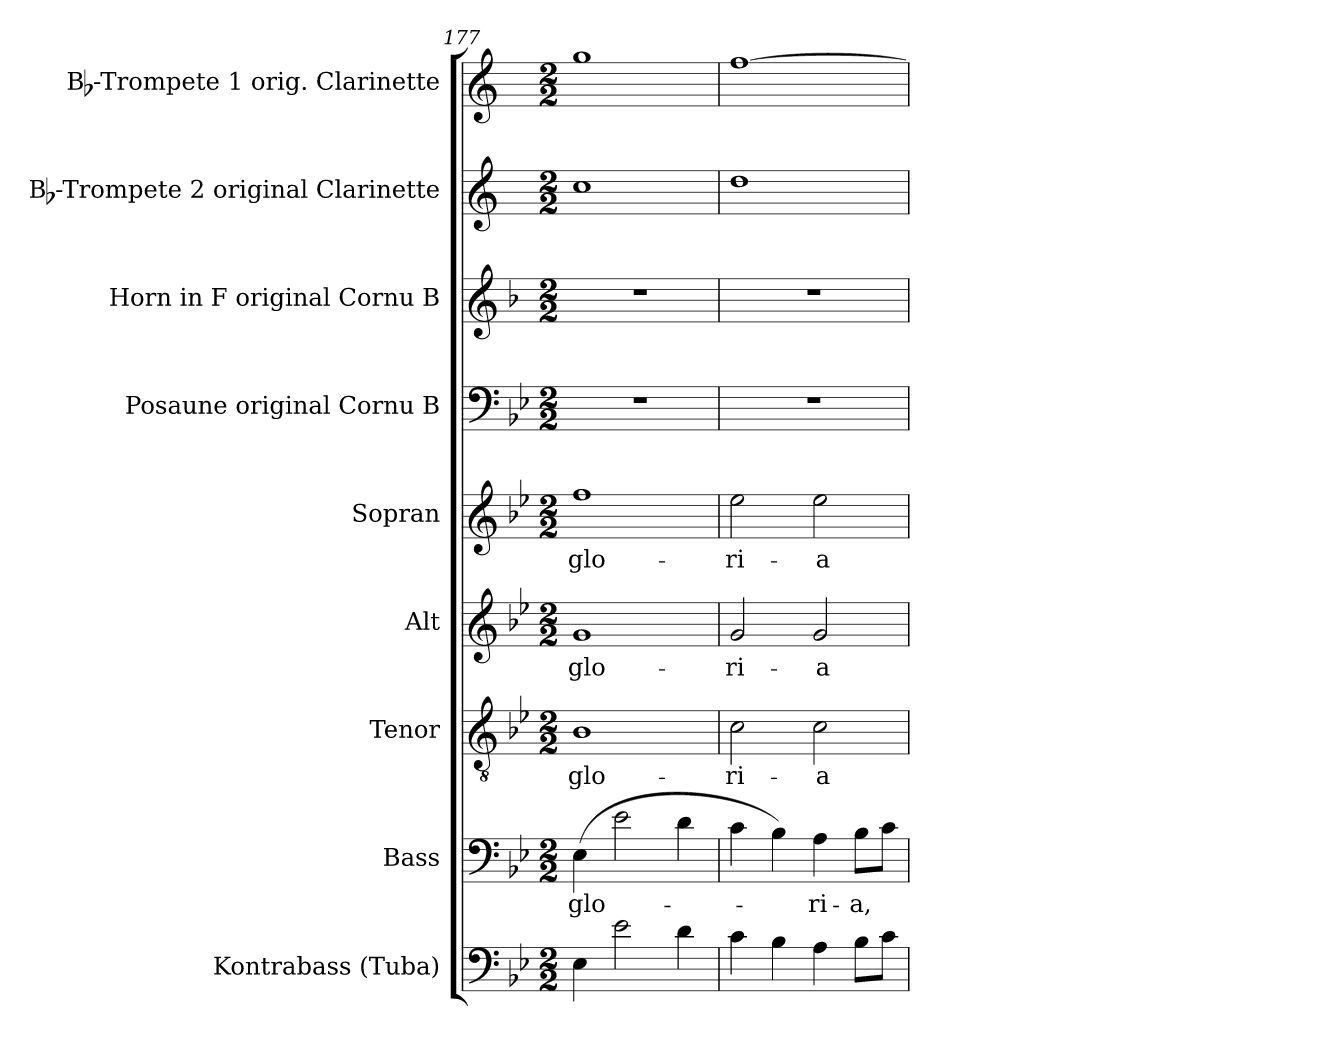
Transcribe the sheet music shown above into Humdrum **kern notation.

**kern	**kern	**text	**kern	**text	**kern	**text	**kern	**text	**kern	**kern	**kern	**kern
*part9	*part8	*part8	*part7	*part7	*part6	*part6	*part5	*part5	*part4	*part3	*part2	*part1
*staff9	*staff8	*staff8	*staff7	*staff7	*staff6	*staff6	*staff5	*staff5	*staff4	*staff3	*staff2	*staff1
*I"Kontrabass (Tuba)	*I"Bass	*	*I"Tenor	*	*I"Alt	*	*I"Sopran	*	*I"Posaune original Cornu B	*I"Horn in F original Cornu B	*I"Bb-Trompete 2 original Clarinette	*I"Bb-Trompete 1 orig. Clarinette
*I'Kb.	*I'B.	*	*I'T.	*	*I'A.	*	*I'S.	*	*I'Pos.	*I'Hrn.	*I'Bb Trp. 2	*I'Bb Trp. 1
*clefF4	*clefF4	*	*clefGv2	*	*clefG2	*	*clefG2	*	*clefF4	*clefG2	*clefG2	*clefG2
*ITrd7c12	*	*	*	*	*	*	*	*	*	*ITrd4c7	*ITrd1c2	*ITrd1c2
*k[b-e-]	*k[b-e-]	*	*k[b-e-]	*	*k[b-e-]	*	*k[b-e-]	*	*k[b-e-]	*k[b-e-]	*k[b-e-]	*k[b-e-]
*B-:	*B-:	*	*B-:	*	*B-:	*	*B-:	*	*B-:	*B-:	*B-:	*B-:
*M2/2	*M2/2	*	*M2/2	*	*M2/2	*	*M2/2	*	*M2/2	*M2/2	*M2/2	*M2/2
=177	=177	=177	=177	=177	=177	=177	=177	=177	=177	=177	=177	=177
!	!	!LO:LY:b	!	!LO:LY:b	!	!LO:LY:b	!	!LO:LY:b	!	!	!	!
4EE-\	(>4E-\	glo-	1B-	glo-	1g	glo-	1ff	glo-	1r	1r	1b-	1ff
2E-\	2e-\	.	.	.	.	.	.	.	.	.	.	.
4D\	4d\	.	.	.	.	.	.	.	.	.	.	.
!!LO:PB:g=z
=178	=178	=178	=178	=178	=178	=178	=178	=178	=178	=178	=178	=178
!	!	!	!	!LO:LY:b	!	!LO:LY:b	!	!LO:LY:b	!	!	!	!
4C\	4c\	.	2c\	-ri-	2g/	-ri-	2ee-\	-ri-	1r	1r	1cc	[1ee-
4BB-\	4B-\)	.	.	.	.	.	.	.	.	.	.	.
!	!	!LO:LY:b	!	!LO:LY:b	!	!LO:LY:b	!	!LO:LY:b	!	!	!	!
4AA\	4A\	-ri-	2c\	-a	2g/	-a	2ee-\	-a	.	.	.	.
!	!	!LO:LY:b	!	!	!	!	!	!	!	!	!	!
8BB-\L	8B-\L	-a,	.	.	.	.	.	.	.	.	.	.
8C\J	8c\J	.	.	.	.	.	.	.	.	.	.	.
=	=	=	=	=	=	=	=	=	=	=	=	=
*-	*-	*-	*-	*-	*-	*-	*-	*-	*-	*-	*-	*-
